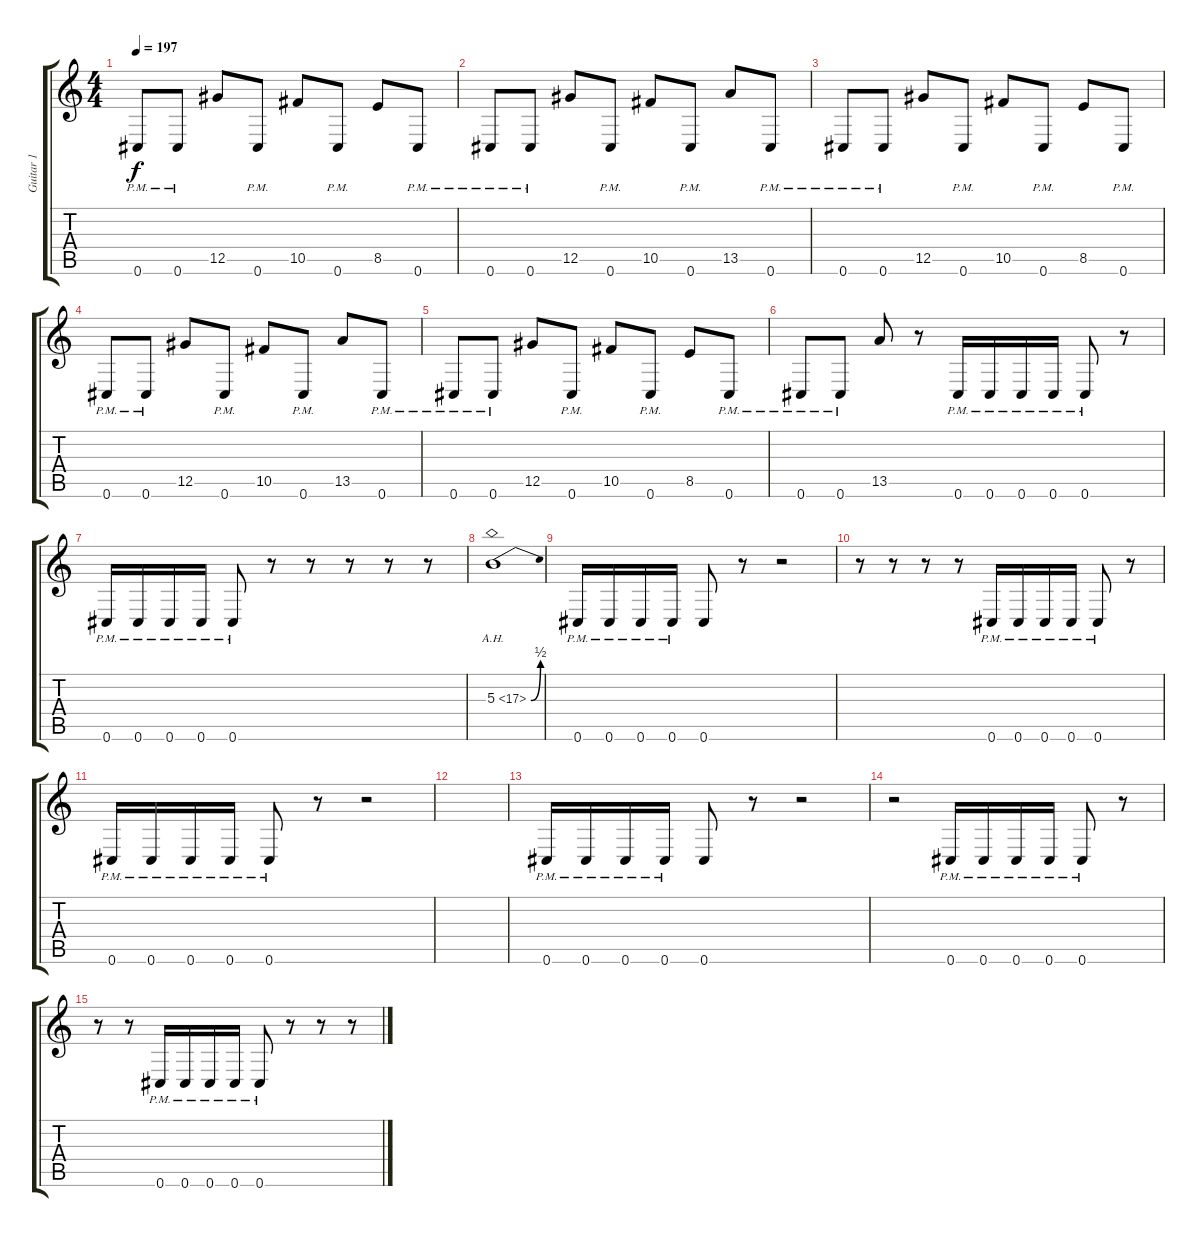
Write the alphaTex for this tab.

\track ("Guitar 1" "Guitar 1") {instrument distortionguitar}
\staff {score tabs}
\tuning (Eb4 Bb3 Gb3 Db3 Ab2 Db2) {hide}
\ts (4 4)
\tempo 197
\clef g2
\ks c
0.6{pm}.8{dy f} 0.6{pm}.8 12.5.8 0.6{pm}.8 10.5.8 0.6{pm}.8 8.5.8 0.6{pm}.8 |
0.6{pm}.8 0.6{pm}.8 12.5.8 0.6{pm}.8 10.5.8 0.6{pm}.8 13.5.8 0.6{pm}.8 |
0.6{pm}.8 0.6{pm}.8 12.5.8 0.6{pm}.8 10.5.8 0.6{pm}.8 8.5.8 0.6{pm}.8 |
0.6{pm}.8 0.6{pm}.8 12.5.8 0.6{pm}.8 10.5.8 0.6{pm}.8 13.5.8 0.6{pm}.8 |
0.6{pm}.8 0.6{pm}.8 12.5.8 0.6{pm}.8 10.5.8 0.6{pm}.8 8.5.8 0.6{pm}.8 |
0.6{pm}.8 0.6{pm}.8 13.5.8 r.8 0.6{pm}.16 0.6{pm}.16 0.6{pm}.16 0.6{pm}.16 0.6{pm}.8 r.8 |
0.6{pm}.16 0.6{pm}.16 0.6{pm}.16 0.6{pm}.16 0.6{pm}.8 r.8 r.8 r.8 r.8 r.8 |
5.3{be (bend 0 0 60 2) ah 12}.1 |
0.6{pm}.16 0.6{pm}.16 0.6{pm}.16 0.6{pm}.16 0.6.8 r.8 r.2 |
r.8 r.8 r.8 r.8 0.6{pm}.16 0.6{pm}.16 0.6{pm}.16 0.6{pm}.16 0.6{pm}.8 r.8 |
0.6{pm}.16 0.6{pm}.16 0.6{pm}.16 0.6{pm}.16 0.6{pm}.8 r.8 r.2 |
|
0.6{pm}.16 0.6{pm}.16 0.6{pm}.16 0.6{pm}.16 0.6.8 r.8 r.2 |
r.2 0.6{pm}.16 0.6{pm}.16 0.6{pm}.16 0.6{pm}.16 0.6{pm}.8 r.8 |
r.8 r.8 0.6{pm}.16 0.6{pm}.16 0.6{pm}.16 0.6{pm}.16 0.6{pm}.8 r.8 r.8 r.8
